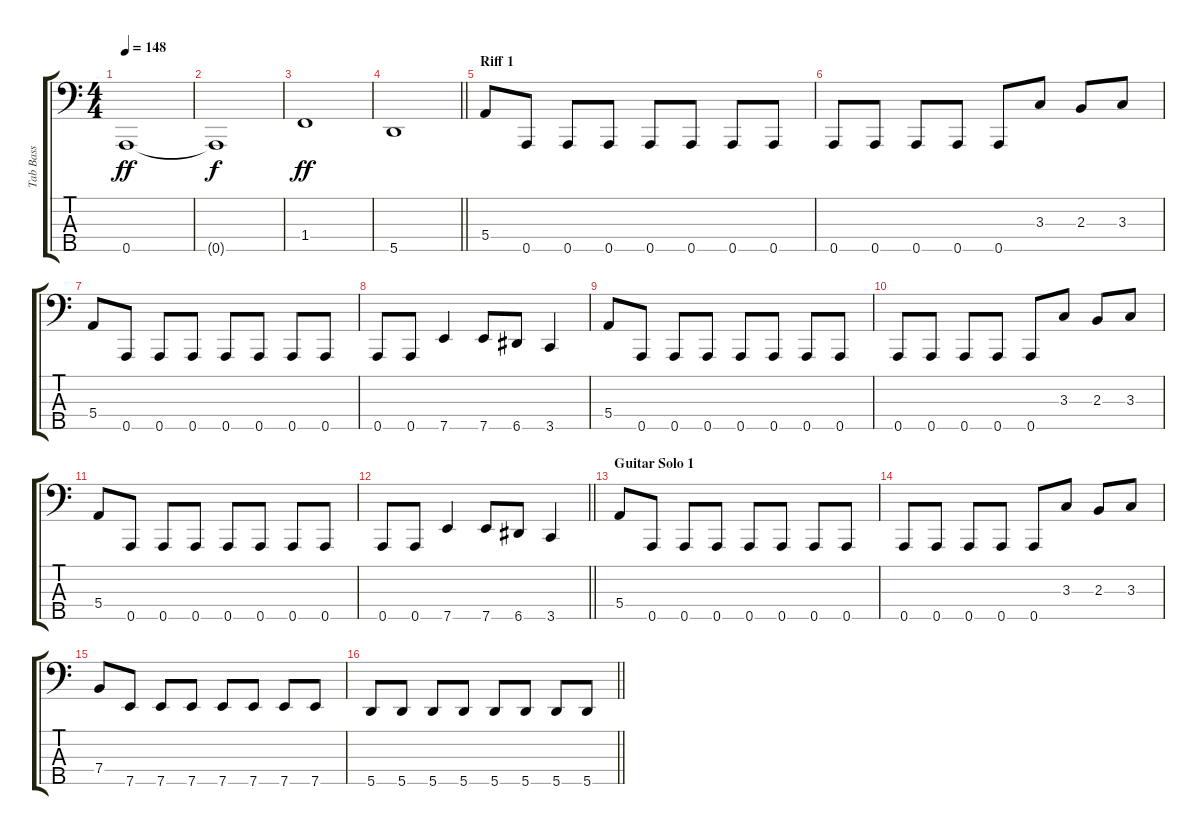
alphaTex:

\track ("Tab Bass" "Tab Bass") {instrument electricbasspick}
\staff {score tabs}
\tuning (G2 D2 A1 E1 A0) {hide}
\ts (4 4)
\tempo 148
\clef f4
\ks c
0.5.1{dy ff} |
0.5{t}.1{dy f} |
1.4.1{dy ff} |
\barLineRight lightlight
5.5.1 |
\section ("" "Riff 1")
5.4.8 0.5.8 0.5.8 0.5.8 0.5.8 0.5.8 0.5.8 0.5.8 |
0.5.8 0.5.8 0.5.8 0.5.8 0.5.8 3.3.8 2.3.8 3.3.8 |
5.4.8 0.5.8 0.5.8 0.5.8 0.5.8 0.5.8 0.5.8 0.5.8 |
0.5.8 0.5.8 7.5.4 7.5.8 6.5.8 3.5.4 |
5.4.8 0.5.8 0.5.8 0.5.8 0.5.8 0.5.8 0.5.8 0.5.8 |
0.5.8 0.5.8 0.5.8 0.5.8 0.5.8 3.3.8 2.3.8 3.3.8 |
5.4.8 0.5.8 0.5.8 0.5.8 0.5.8 0.5.8 0.5.8 0.5.8 |
\barLineRight lightlight
0.5.8 0.5.8 7.5.4 7.5.8 6.5.8 3.5.4 |
\section ("" "Guitar Solo 1")
5.4.8 0.5.8 0.5.8 0.5.8 0.5.8 0.5.8 0.5.8 0.5.8 |
0.5.8 0.5.8 0.5.8 0.5.8 0.5.8 3.3.8 2.3.8 3.3.8 |
7.4.8 7.5.8 7.5.8 7.5.8 7.5.8 7.5.8 7.5.8 7.5.8 |
\barLineRight lightlight
5.5.8 5.5.8 5.5.8 5.5.8 5.5.8 5.5.8 5.5.8 5.5.8
